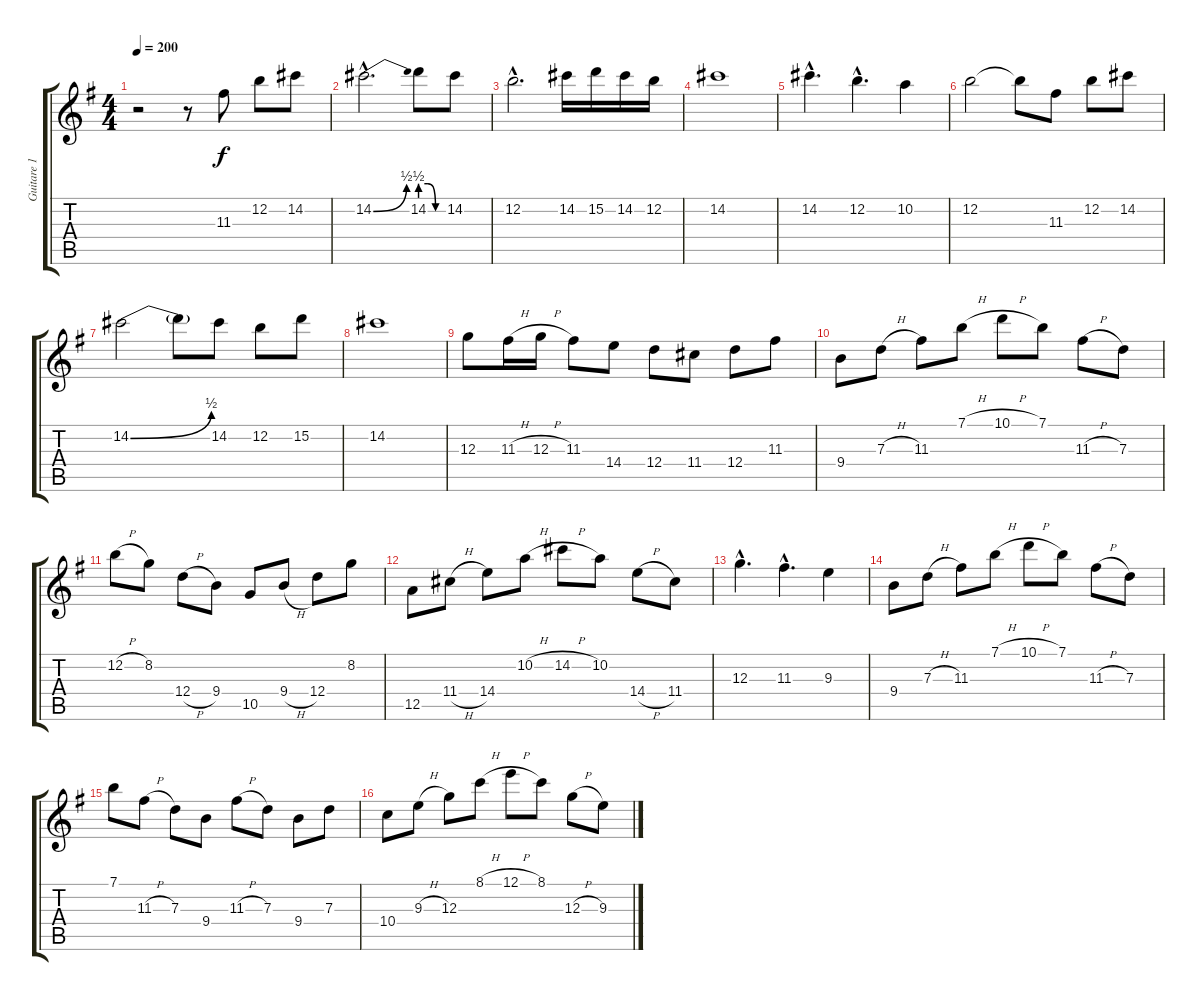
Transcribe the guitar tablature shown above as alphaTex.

\track ("Guitare 1" "Guitare 1") {instrument electricguitarjazz}
\staff {score tabs}
\tuning (E4 B3 G3 D3 A2 E2) {hide}
\ts (4 4)
\tempo 200
\clef g2
\ks g
r.2{dy f instrument electricguitarjazz} r.8 11.3.8 12.2.8 14.2.8 |
14.2{be (bend 0 0 60 2) hac}.2{d} 14.2{be (custom 0 2 20 2 40 0 60 0)}.8 14.2.8 |
12.2{hac}.2{d} 14.2.16 15.2.16 14.2.16 12.2.16 |
14.2.1 |
14.2{hac}.4{d} 12.2{hac}.4{d} 10.2.4 |
12.2.2 12.2{t}.8 11.3.8 12.2.8 14.2.8 |
14.2{be (bend 0 0 60 2)}.2 14.2{t}.8 14.2.8 12.2.8 15.2.8 |
14.2.1 |
12.3.8 11.3{h}.16 12.3{h}.16 11.3.8 14.4.8 12.4.8 11.4.8 12.4.8 11.3.8 |
9.4.8 7.3{h}.8 11.3.8 7.1{h}.8 10.1{h}.8 7.1.8 11.3{h}.8 7.3.8 |
12.2{h}.8 8.2.8 12.4{h}.8 9.4.8 10.5.8 9.4{h}.8 12.4.8 8.2.8 |
12.5.8 11.4{h}.8 14.4.8 10.2{h}.8 14.2{h}.8 10.2.8 14.4{h}.8 11.4.8 |
12.3{hac}.4{d} 11.3{hac}.4{d} 9.3.4 |
9.4.8 7.3{h}.8 11.3.8 7.1{h}.8 10.1{h}.8 7.1.8 11.3{h}.8 7.3.8 |
7.1.8 11.3{h}.8 7.3.8 9.4.8 11.3{h}.8 7.3.8 9.4.8 7.3.8 |
10.4.8 9.3{h}.8 12.3.8 8.1{h}.8 12.1{h}.8 8.1.8 12.3{h}.8 9.3.8
